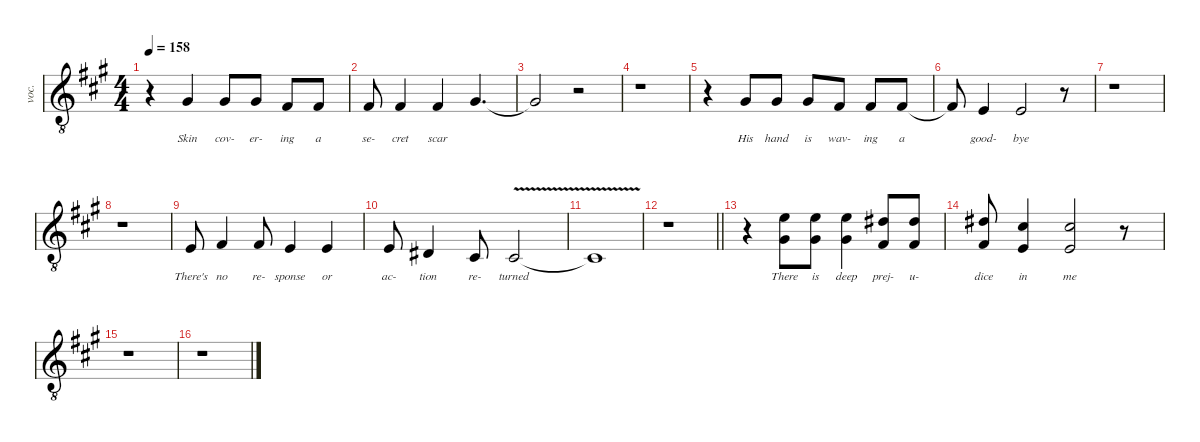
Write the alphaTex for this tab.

\defaultSystemsLayout 4
\hideDynamics
\bracketExtendMode groupsimilarinstruments
\otherSystemsTrackNameOrientation horizontal
\track ("Vocals" "voc.") {defaultSystemsLayout 8 mute instrument choiraahs}
\staff {score}
\tuning (E4 B3 G3 D3 A2 E2)
\ts (4 4)
\tempo 158
\clef g2
\ottava 8vb
\ks f#minor
r.4{dy f beam Down} 6.4{acc #}.4{lyrics (0 "Skin") lyrics (1 "") lyrics (2 "") lyrics (3 "") lyrics (4 "") beam Up} 6.4{acc #}.8{lyrics (0 "cov-") lyrics (1 "") lyrics (2 "") lyrics (3 "") lyrics (4 "") beam Up} 6.4{acc #}.8{lyrics (0 "er-") lyrics (1 "") lyrics (2 "") lyrics (3 "") lyrics (4 "") beam Up} 4.4{acc #}.8{lyrics (0 "ing") lyrics (1 "") lyrics (2 "") lyrics (3 "") lyrics (4 "") beam Up} 4.4{acc #}.8{lyrics (0 "a") lyrics (1 "") lyrics (2 "") lyrics (3 "") lyrics (4 "") beam Up} |
4.4{acc #}.8{lyrics (0 "se-") lyrics (1 "") lyrics (2 "") lyrics (3 "") lyrics (4 "") beam Up} 4.4{acc #}.4{lyrics (0 "cret") lyrics (1 "") lyrics (2 "") lyrics (3 "") lyrics (4 "") beam Up} 4.4{acc #}.4{lyrics (0 "scar") lyrics (1 "") lyrics (2 "") lyrics (3 "") lyrics (4 "") beam Up} 6.4{acc #}.4{d beam Up} |
6.4{t acc #}.2{beam Up} r.2{beam Up} |
r.1{beam Down} |
r.4{beam Down} 6.4{acc #}.8{lyrics (0 "His") lyrics (1 "") lyrics (2 "") lyrics (3 "") lyrics (4 "") beam Up} 6.4{acc #}.8{lyrics (0 "hand") lyrics (1 "") lyrics (2 "") lyrics (3 "") lyrics (4 "") beam Up} 6.4{acc #}.8{lyrics (0 "is") lyrics (1 "") lyrics (2 "") lyrics (3 "") lyrics (4 "") beam Up} 4.4{acc #}.8{lyrics (0 "wav-") lyrics (1 "") lyrics (2 "") lyrics (3 "") lyrics (4 "") beam Up} 4.4{acc #}.8{lyrics (0 "ing") lyrics (1 "") lyrics (2 "") lyrics (3 "") lyrics (4 "") beam Up} 4.4{acc #}.8{lyrics (0 "a") lyrics (1 "") lyrics (2 "") lyrics (3 "") lyrics (4 "") beam Up} |
4.4{t acc #}.8{beam Up} 2.4{acc forcenatural}.4{lyrics (0 "good-") lyrics (1 "") lyrics (2 "") lyrics (3 "") lyrics (4 "") beam Up} 2.4{acc forcenatural}.2{lyrics (0 "bye") lyrics (1 "") lyrics (2 "") lyrics (3 "") lyrics (4 "") beam Up} r.8{beam Up} |
r.1{beam Down} |
r.1{beam Down} |
2.4{acc forcenatural}.8{lyrics (0 "There's") lyrics (1 "") lyrics (2 "") lyrics (3 "") lyrics (4 "") beam Up} 4.4{acc #}.4{lyrics (0 "no") lyrics (1 "") lyrics (2 "") lyrics (3 "") lyrics (4 "") beam Up} 4.4{acc #}.8{lyrics (0 "re-") lyrics (1 "") lyrics (2 "") lyrics (3 "") lyrics (4 "") beam Up} 2.4{acc forcenatural}.4{lyrics (0 "sponse") lyrics (1 "") lyrics (2 "") lyrics (3 "") lyrics (4 "") beam Up} 2.4{acc forcenatural}.4{lyrics (0 "or") lyrics (1 "") lyrics (2 "") lyrics (3 "") lyrics (4 "") beam Up} |
2.4{acc forcenatural}.8{lyrics (0 "ac-") lyrics (1 "") lyrics (2 "") lyrics (3 "") lyrics (4 "") beam Up} 6.5{acc #}.4{lyrics (0 "tion") lyrics (1 "") lyrics (2 "") lyrics (3 "") lyrics (4 "") beam Up} 4.5{acc #}.8{lyrics (0 "re-") lyrics (1 "") lyrics (2 "") lyrics (3 "") lyrics (4 "") beam Up} 4.5{v acc #}.2{lyrics (0 "turned") lyrics (1 "") lyrics (2 "") lyrics (3 "") lyrics (4 "") beam Up} |
4.5{v t acc #}.1{beam Up} |
\barLineRight lightlight
r.1{beam Down} |
r.4{beam Down} (9.3{acc forcenatural} 6.4{acc #}).8{lyrics (0 "There") lyrics (1 "") lyrics (2 "") lyrics (3 "") lyrics (4 "") dy mf beam Down} (6.4{acc #} 9.3{acc forcenatural}).8{lyrics (0 "is") lyrics (1 "") lyrics (2 "") lyrics (3 "") lyrics (4 "") beam Down} (9.3{acc forcenatural} 6.4{acc #}).4{lyrics (0 "deep") lyrics (1 "") lyrics (2 "") lyrics (3 "") lyrics (4 "") beam Down} (8.3{acc #} 4.4{acc #}).8{lyrics (0 "prej-") lyrics (1 "") lyrics (2 "") lyrics (3 "") lyrics (4 "") beam Up} (8.3{acc #} 4.4{acc #}).8{lyrics (0 "u-") lyrics (1 "") lyrics (2 "") lyrics (3 "") lyrics (4 "") beam Up} |
(8.3{acc #} 4.4{acc #}).8{lyrics (0 "dice") lyrics (1 "") lyrics (2 "") lyrics (3 "") lyrics (4 "") dy f beam Up} (6.3{acc #} 2.4{acc forcenatural}).4{lyrics (0 "in") lyrics (1 "") lyrics (2 "") lyrics (3 "") lyrics (4 "") dy mf beam Up} (6.3{acc #} 2.4{acc forcenatural}).2{lyrics (0 "me") lyrics (1 "") lyrics (2 "") lyrics (3 "") lyrics (4 "") beam Up} r.8{beam Up} |
r.1{beam Down} |
r.1{beam Down}
